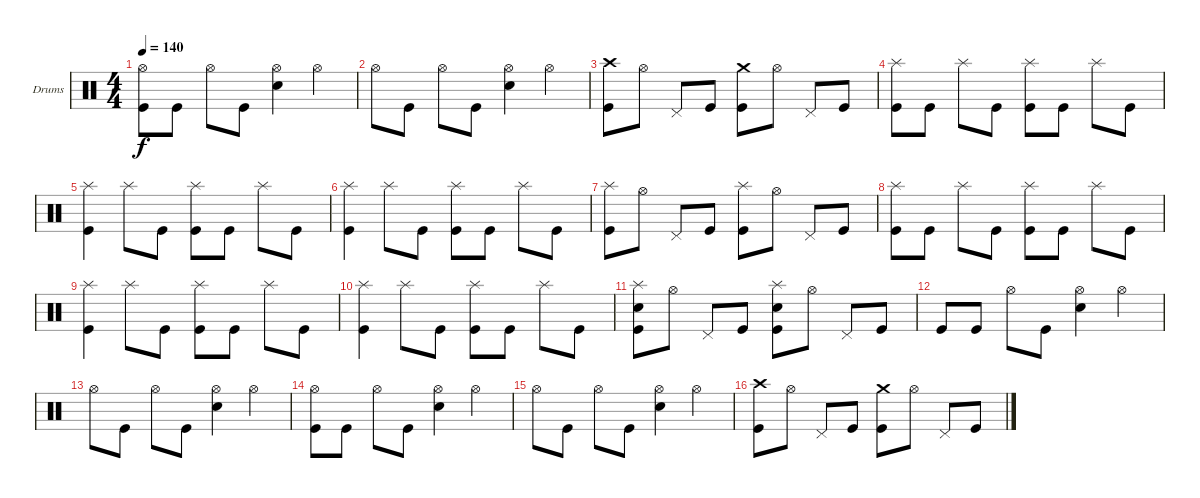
\bracketExtendMode groupsimilarinstruments
\firstSystemTrackNameOrientation horizontal
\otherSystemsTrackNameOrientation horizontal
\track ("Drumkit" "Drums") {instrument percussion}
\staff {score}
\articulation defaults
\ts (4 4)
\tempo 140
\clef neutral
\ks c
("Hi-Hat (open)" "Kick (hit)").8{dy f} "Kick (hit)".8 "Hi-Hat (open)".8 "Kick (hit)".8 ("Hi-Hat (open)" "Snare (hit) 2").4 "Hi-Hat (open)".4 |
"Hi-Hat (open)".8 "Kick (hit)".8 "Hi-Hat (open)".8 "Kick (hit)".8 ("Hi-Hat (open)" "Snare (hit) 2").4 "Hi-Hat (open)".4 |
("Crash high (hit)" "Kick (hit)").8 "Hi-Hat (open)".8 "Pedal Hi-Hat (hit)".8 "Kick (hit)".8 ("Crash medium (hit)" "Kick (hit)").8 "Hi-Hat (open)".8 "Pedal Hi-Hat (hit)".8 "Kick (hit)".8 |
("Splash (hit)" "Kick (hit)").8 "Kick (hit)".8 "Splash (hit)".8 "Kick (hit)".8 ("Splash (hit)" "Kick (hit)").8 "Kick (hit)".8 "Splash (hit)".8 "Kick (hit)".8 |
("Splash (hit)" "Kick (hit)").4 "Splash (hit)".8 "Kick (hit)".8 ("Splash (hit)" "Kick (hit)").8 "Kick (hit)".8 "Splash (hit)".8 "Kick (hit)".8 |
("Splash (hit)" "Kick (hit)").4 "Splash (hit)".8 "Kick (hit)".8 ("Splash (hit)" "Kick (hit)").8 "Kick (hit)".8 "Splash (hit)".8 "Kick (hit)".8 |
("Splash (hit)" "Kick (hit)").8 "Hi-Hat (open)".8 "Pedal Hi-Hat (hit)".8 "Kick (hit)".8 ("Splash (hit)" "Kick (hit)").8 "Hi-Hat (open)".8 "Pedal Hi-Hat (hit)".8 "Kick (hit)".8 |
("Splash (hit)" "Kick (hit)").8 "Kick (hit)".8 "Splash (hit)".8 "Kick (hit)".8 ("Splash (hit)" "Kick (hit)").8 "Kick (hit)".8 "Splash (hit)".8 "Kick (hit)".8 |
("Splash (hit)" "Kick (hit)").4 "Splash (hit)".8 "Kick (hit)".8 ("Splash (hit)" "Kick (hit)").8 "Kick (hit)".8 "Splash (hit)".8 "Kick (hit)".8 |
("Splash (hit)" "Kick (hit)").4 "Splash (hit)".8 "Kick (hit)".8 ("Splash (hit)" "Kick (hit)").8 "Kick (hit)".8 "Splash (hit)".8 "Kick (hit)".8 |
("Splash (hit)" "Snare (hit) 2" "Kick (hit)").8 "Hi-Hat (open)".8 "Pedal Hi-Hat (hit)".8 "Kick (hit)".8 ("Splash (hit)" "Snare (hit) 2" "Kick (hit)").8 "Hi-Hat (open)".8 "Pedal Hi-Hat (hit)".8 "Kick (hit)".8 |
"Kick (hit)".8 "Kick (hit)".8 "Hi-Hat (open)".8 "Kick (hit)".8 ("Hi-Hat (open)" "Snare (hit) 2").4 "Hi-Hat (open)".4 |
"Hi-Hat (open)".8 "Kick (hit)".8 "Hi-Hat (open)".8 "Kick (hit)".8 ("Hi-Hat (open)" "Snare (hit) 2").4 "Hi-Hat (open)".4 |
("Hi-Hat (open)" "Kick (hit)").8 "Kick (hit)".8 "Hi-Hat (open)".8 "Kick (hit)".8 ("Hi-Hat (open)" "Snare (hit) 2").4 "Hi-Hat (open)".4 |
"Hi-Hat (open)".8 "Kick (hit)".8 "Hi-Hat (open)".8 "Kick (hit)".8 ("Hi-Hat (open)" "Snare (hit) 2").4 "Hi-Hat (open)".4 |
("Crash high (hit)" "Kick (hit)").8 "Hi-Hat (open)".8 "Pedal Hi-Hat (hit)".8 "Kick (hit)".8 ("Crash medium (hit)" "Kick (hit)").8 "Hi-Hat (open)".8 "Pedal Hi-Hat (hit)".8 "Kick (hit)".8
